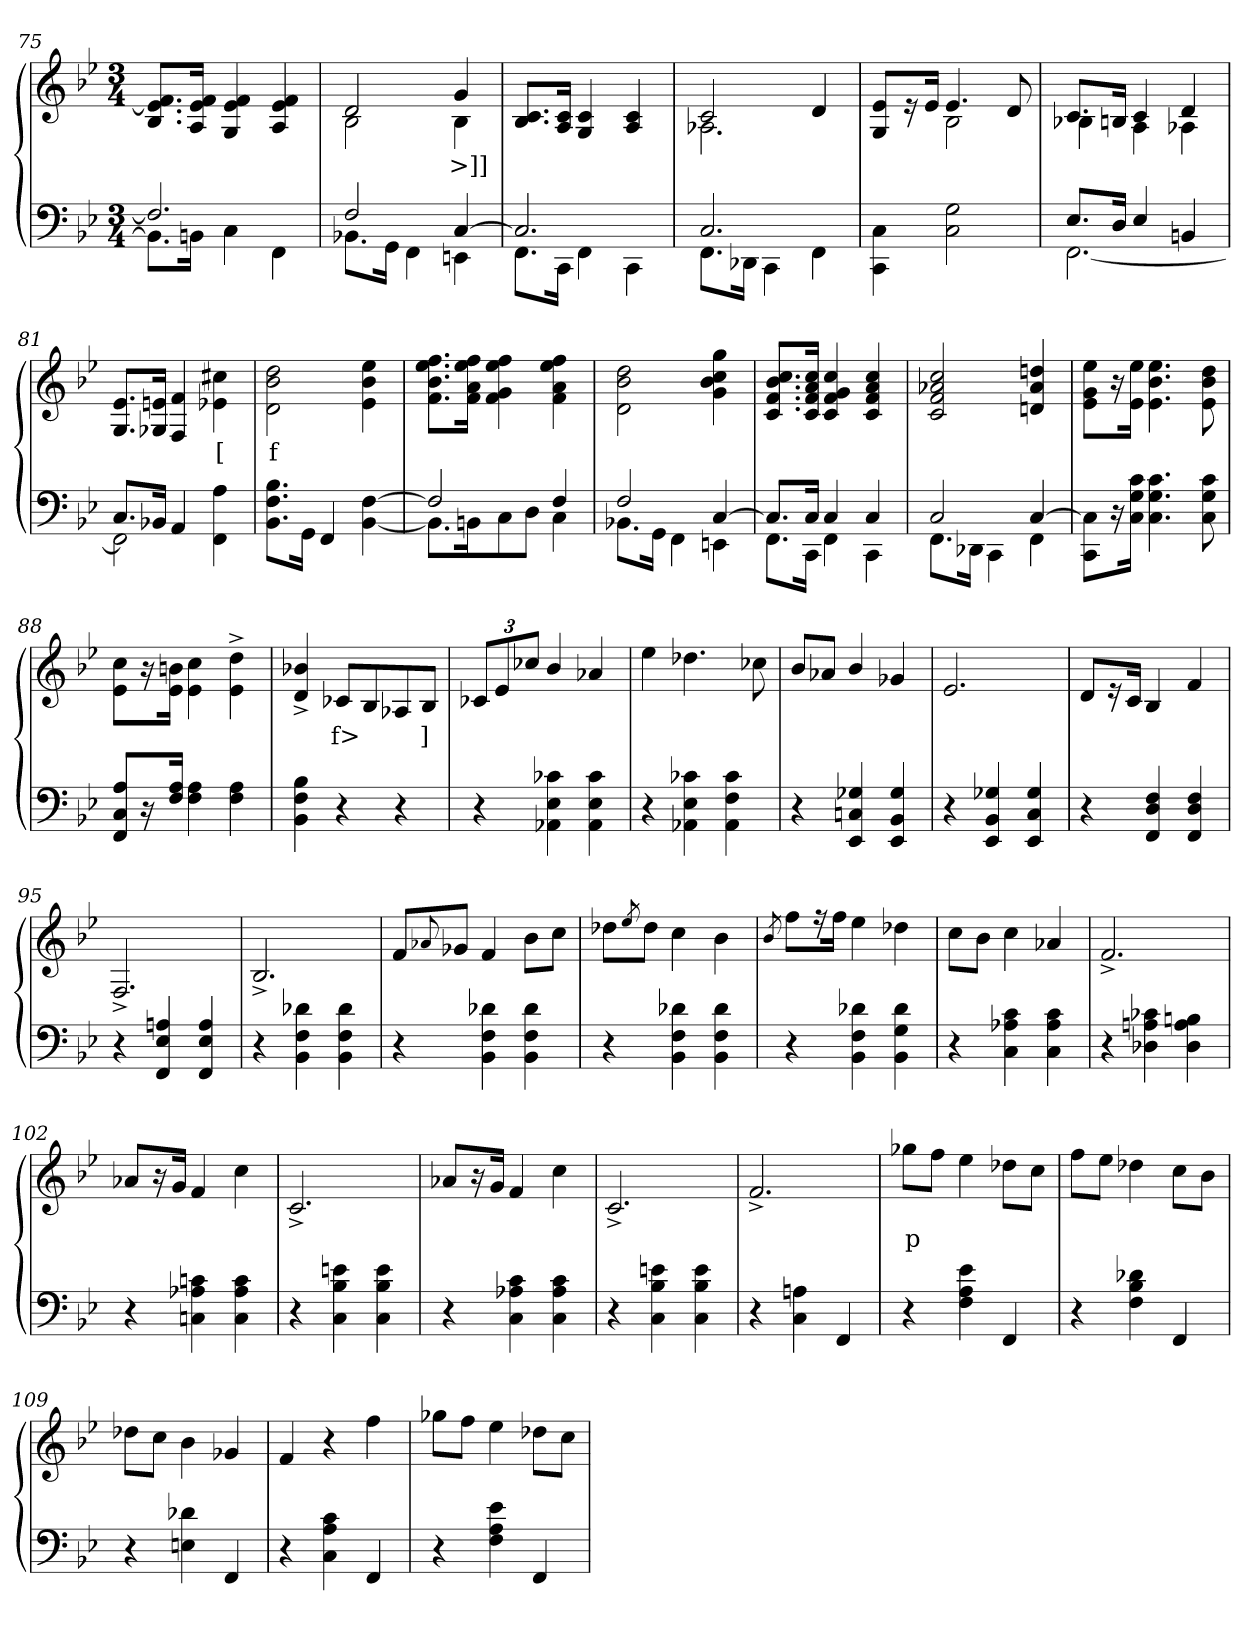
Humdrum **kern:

**kern	**kern	**text
*part2	*part1	*part1
*staff2	*staff1	*staff1
*clefF4	*clefG2	*
*k[b-e-]	*k[b-e-]	*
*M3/4	*M3/4	*
=75	=75	=75
*^	*	*
2.F]	8.BB-L]	8.f 8.e-] 8.B-L	.
.	16BBnJk	16f 16e- 16AJk	.
.	4C	4f 4e- 4G	.
.	4FF	4f 4e- 4A	.
=76	=76	=76	=76
*	*	*^	*
2F	8.BB-XL	2d	2B-	.
.	16GGJk	.	.	.
.	4FF	.	.	.
[4C	4EEn	4g	4B-	>]]
*	*	*v	*v	*
=77	=77	=77	=77
2.C]	8.FFL	8.c 8.B-L	.
.	16CCJk	16c 16AJk	.
.	4FF	4c 4G	.
.	4CC	4c 4A	.
=78	=78	=78	=78
*	*	*^	*
2.C	8.FFL	2c	2.A-X	.
.	16DD-XJk	.	.	.
.	4CC	.	.	.
.	4FF	4d	.	.
*v	*v	*	*	*
=79	=79	=79	=79
4C\ 4CC\	8e- 8GL	4ryy	.
.	16r	.	.
.	16e-Jk	.	.
2G 2C	4.e-	2B-	.
.	8d	.	.
=80	=80	=80	=80
*^	*	*	*
8.E-L	[2.FF	8.cL	4B-X	.
16DJk	.	16BnJk	.	.
4E-	.	4c	4A	.
4BBn	.	4d	4A-X	.
*	*	*v	*v	*
=81	=81	=81	=81
8.CL	2FF]	8.e- 8.GL	.
16BB-XJk	.	16en 16G-XJk	.
4AA	.	4f 4F	.
4A\ 4FF\	4ryy	4cc#X\ 4e-X\	[
*v	*v	*	*
=82	=82	=82
8.B-\ 8.F\ 8.BB-\L	2dd\ 2b-\ 2d\	f
16GGJk	.	.
4FF	.	.
[4F [4BB-	4ee-\ 4b-\ 4e-\	.
=83	=83	=83
*^	*	*
2F]	8.BB-L]	8.ff 8.ee- 8.b- 8.fL	.
.	16BBn	16ff 16ee- 16a 16fJk	.
.	8C	4ff 4ee- 4g 4f	.
.	8DJ	.	.
4F	4C	4ff 4ee- 4a 4f	.
=84	=84	=84	=84
2F	8.BB-XL	2dd\ 2b-\ 2d\	.
.	16GGJk	.	.
.	4FF	.	.
[4C	4EEn	4gg 4cc 4b- 4g	.
=85	=85	=85	=85
8.CL]	8.FFL	8.cc 8.b- 8.f 8.cL	.
16CJk	16CCJk	16cc 16a 16f 16cJk	.
4C	4FF	4cc 4g 4f 4c	.
4C	4CC	4cc 4a 4f 4c	.
=86	=86	=86	=86
2C	8.FFL	2cc 2a-X 2f 2c	.
.	16DD-XJk	.	.
.	4CC	.	.
[4C	4FF	4ddn 4a- 4dn	.
*v	*v	*	*
=87	=87	=87
8C\] 8CC\L	8ee-\ 8g\ 8e-\L	.
16r	16r	.
16c 16G 16CJk	16ee- 16e-Jk	.
4.c 4.G 4.C	4.ee-\ 4.b-\ 4.e-\	.
8c 8G 8C	8dd\ 8b-\ 8e-\	.
=88	=88	=88
8A 8C 8FFL	8cc\ 8e-\L	.
16r	16r	.
16A 16FJk	16bn 16e-Jk	.
4A 4F	4cc\ 4e-\	.
4A 4F	4dd\^> 4e-\^>	.
=89	=89	=89
4B- 4F 4BB-	4b-X^> 4d^>	.
4r	8c-XL	f>
.	8B-	.
4r	8A-X	.
.	8B-J	]
=90	=90	=90
4r	12c-XL	.
.	12e-	.
.	12cc-J	.
4c-X 4E- 4AA-X	4b-/	.
4c- 4E- 4AA-	4a-X	.
=91	=91	=91
4r	4ee-	.
4c-X 4E- 4AA-X	4.dd-X	.
4c- 4F 4AA-	.	.
.	8cc-X	.
=92	=92	=92
4r	8b-L	.
.	8a-XJ	.
4G-X 4Cn 4EE-	4b-/	.
4G- 4BB- 4EE-	4g-X	.
=93	=93	=93
4r	2.e-	.
4G-X 4BB- 4EE-	.	.
4G- 4C 4EE-	.	.
=94	=94	=94
4r	8dL	.
.	16r	.
.	16cJk	.
4F 4D 4FF	4B-	.
4F 4D 4FF	4f	.
=95	=95	=95
4r	2.F^>	.
4An 4E- 4FF	.	.
4A 4E- 4FF	.	.
=96	=96	=96
4r	2.B-^>	.
4d-X 4F 4BB-	.	.
4d- 4F 4BB-	.	.
=97	=97	=97
4r	8fL	.
.	8qqa-X/	.
.	8g-XJ	.
4d-X 4F 4BB-	4f	.
4d- 4F 4BB-	8b-L	.
.	8ccJ	.
=98	=98	=98
4r	8dd-XL	.
.	8qee-/	.
.	8dd-J	.
4d-X 4F 4BB-	4cc	.
4d- 4F 4BB-	4b-	.
=99	=99	=99
.	8qb-/	.
4r	8ffL	.
.	16r	.
.	16ffJk	.
4d-X 4F 4BB-	4ee-	.
4d- 4G 4BB-	4dd-X	.
=100	=100	=100
4r	8ccL	.
.	8b-J	.
4c 4A-X 4C	4cc	.
4c 4A- 4C	4a-X	.
=101	=101	=101
4r	2.f^>	.
4c-X 4An 4D-X	.	.
4Bn 4A 4D-	.	.
=102	=102	=102
4r	8a-XL	.
.	16r	.
.	16gJk	.
4cn 4A-X 4Cn	4f	.
4c 4A- 4C	4cc	.
=103	=103	=103
4r	2.c^>	.
4en 4B- 4C	.	.
4e 4B- 4C	.	.
=104	=104	=104
4r	8a-XL	.
.	16r	.
.	16gJk	.
4c 4A-X 4C	4f	.
4c 4A- 4C	4cc	.
=105	=105	=105
4r	2.c^>	.
4en 4B- 4C	.	.
4e 4B- 4C	.	.
=106	=106	=106
4r	2.f^>	.
4An 4C	.	.
4FF	.	.
=107	=107	=107
4r	8gg-XL	p
.	8ffJ	.
4e- 4A 4F	4ee-	.
4FF	8dd-XL	.
.	8ccJ	.
=108	=108	=108
4r	8ffL	.
.	8ee-J	.
4d-X 4B- 4F	4dd-X	.
4FF	8ccL	.
.	8b-J	.
=109	=109	=109
4r	8dd-XL	.
.	8ccJ	.
4d-X 4En	4b-	.
4FF	4g-X	.
=110	=110	=110
4r	4f	.
4c 4A 4C	4r	.
4FF	4ff	.
=111	=111	=111
4r	8gg-XL	.
.	8ffJ	.
4e- 4A 4F	4ee-	.
4FF	8dd-XL	.
.	8ccJ	.
=	=	=
*-	*-	*-
